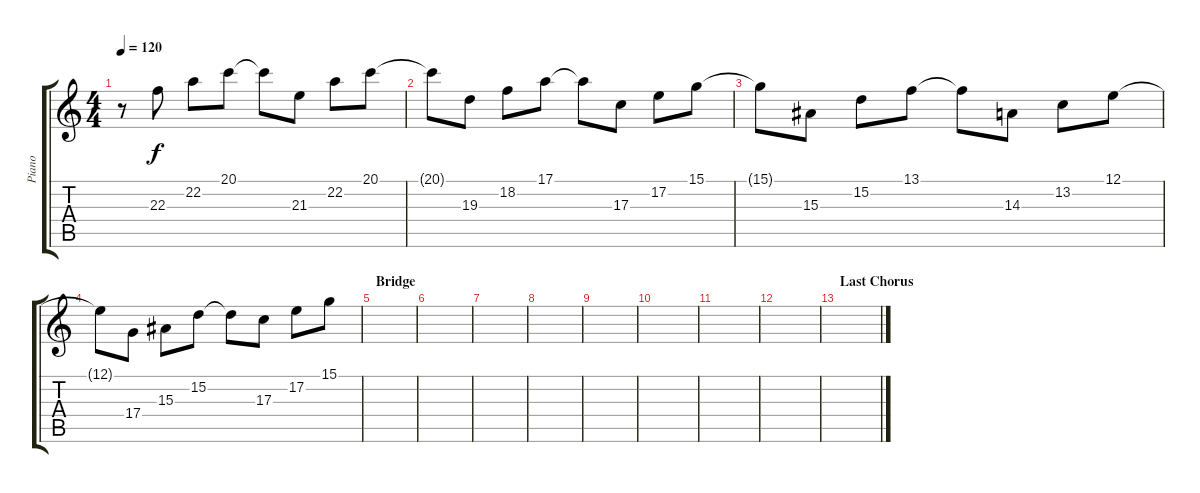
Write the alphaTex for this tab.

\track ("Piano" "Piano") {instrument brightacousticpiano}
\staff {score tabs}
\tuning (E4 B3 G3 D3 A2 E2) {hide}
\ts (4 4)
\tempo 120
\clef g2
\ks c
r.8{dy f} 22.3.8 22.2.8 20.1.8 20.1{t}.8 21.3.8 22.2.8 20.1.8 |
20.1{t}.8 19.3.8 18.2.8 17.1.8 17.1{t}.8 17.3.8 17.2.8 15.1.8 |
15.1{t}.8 15.3.8 15.2.8 13.1.8 13.1{t}.8 14.3.8 13.2.8 12.1.8 |
12.1{t}.8 17.4.8 15.3.8 15.2.8 15.2{t}.8 17.3.8 17.2.8 15.1.8 |
\section ("" "Bridge")
|
|
|
|
|
|
|
|
\section ("" "Last Chorus")
